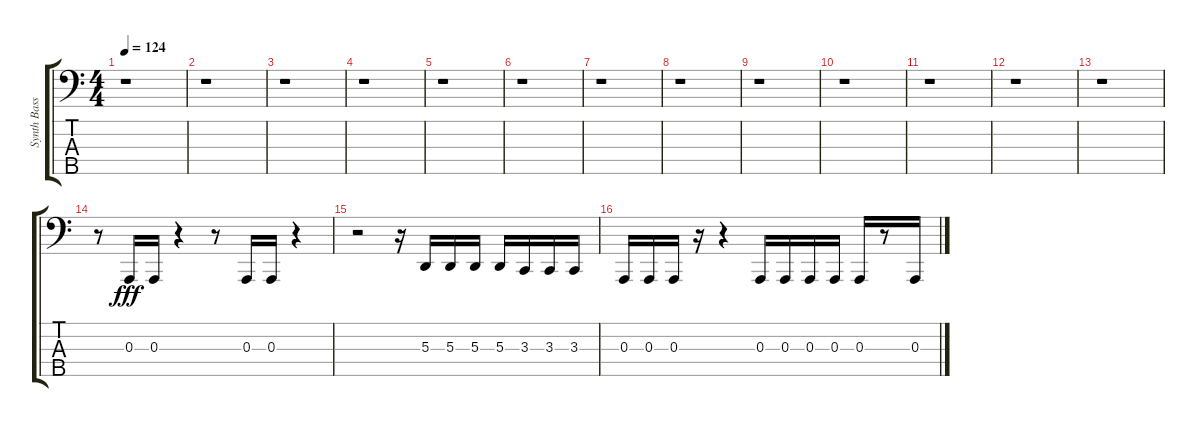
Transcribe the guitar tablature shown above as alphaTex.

\track ("Synth Bass" "Synth Bass") {instrument lead8bassandlead}
\staff {score tabs}
\tuning (G2 D2 A1 E1 A0) {hide}
\ts (4 4)
\tempo 124
\clef f4
\ks c
r.1{dy fff} |
r.1 |
r.1 |
r.1 |
r.1 |
r.1 |
r.1 |
r.1 |
r.1 |
r.1 |
r.1 |
r.1 |
r.1 |
r.8 0.3.16 0.3.16 r.4 r.8 0.3.16 0.3.16 r.4 |
r.2 r.16 5.3.16 5.3.16 5.3.16 5.3.16 3.3.16 3.3.16 3.3.16 |
0.3.16 0.3.16 0.3.16 r.16 r.4 0.3.16 0.3.16 0.3.16 0.3.16 0.3.16 r.8 0.3.16
